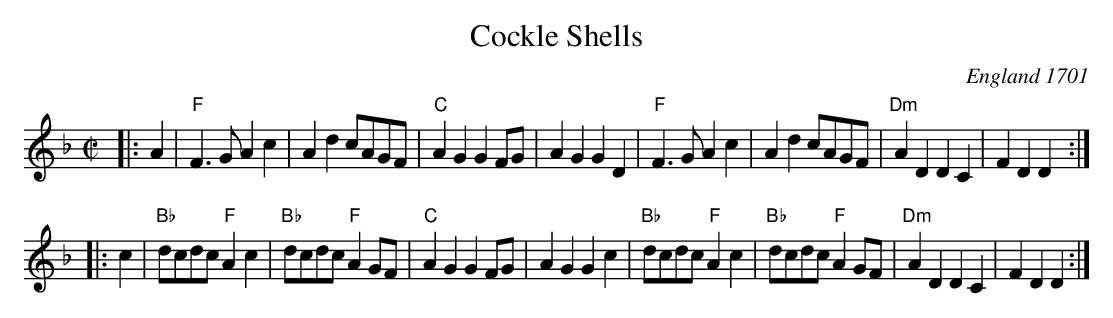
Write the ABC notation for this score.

X:1
T:Cockle Shells
M:C|
L:1/8
O:England 1701
K:F
|:A2|"F"F3GA2c2|A2d2cAGF|"C"A2G2G2FG|A2G2G2D2|\
"F"F3GA2c2|A2d2cAGF|"Dm"A2D2D2C2|F2D2D2:|
|:c2|"Bb"dcdc"F"A2c2|"Bb"dcdc"F"A2GF|"C"A2G2G2FG|A2G2G2c2|\
"Bb"dcdc"F"A2c2|"Bb"dcdc"F"A2GF|"Dm"A2D2D2C2|F2D2D2:|
